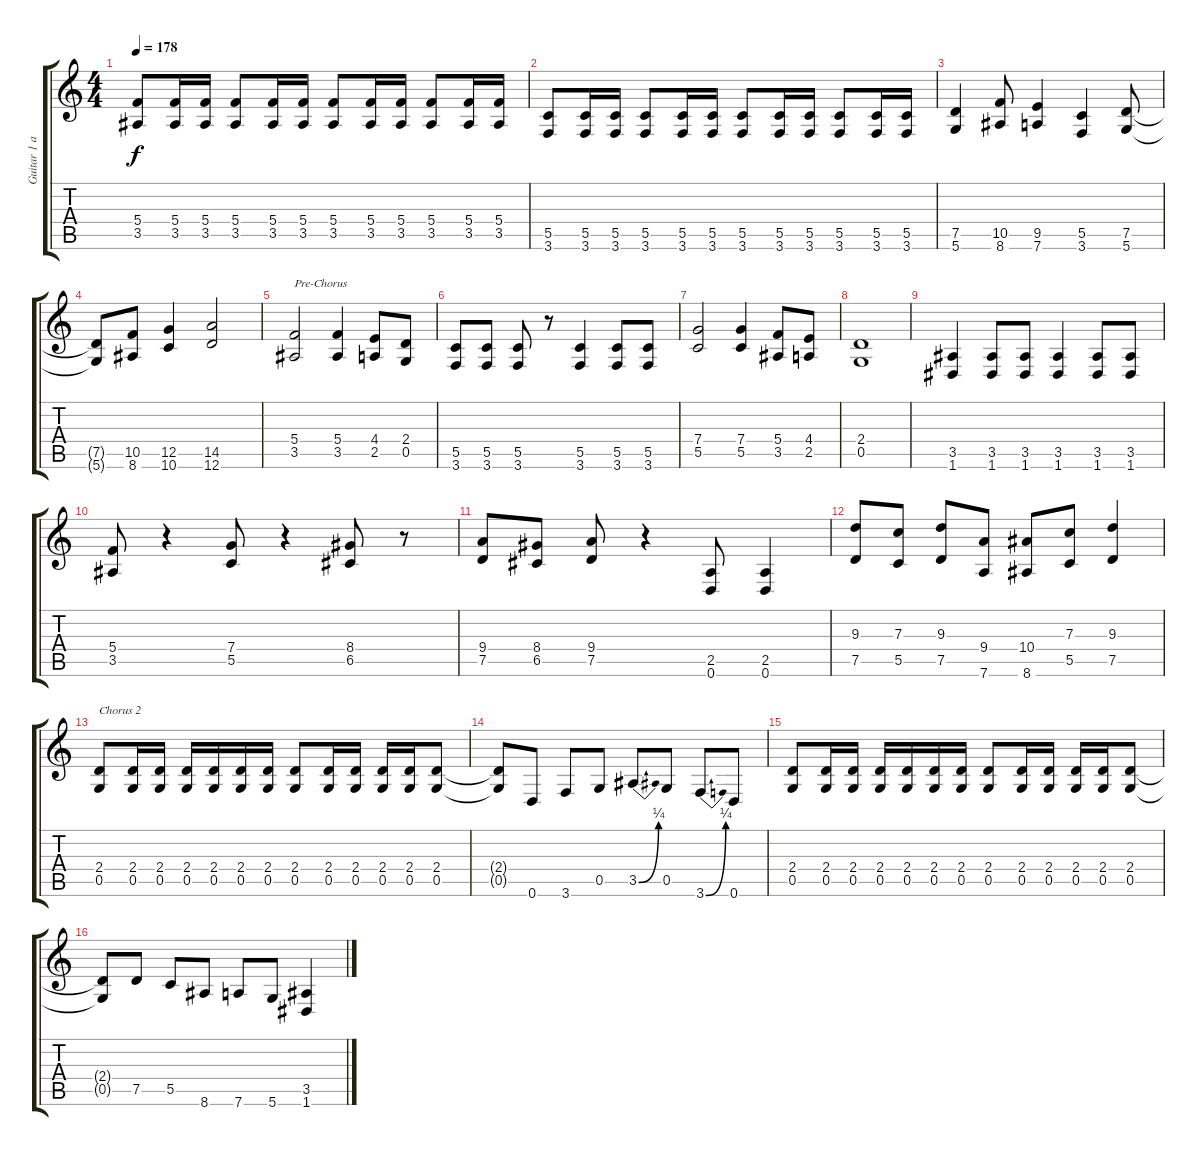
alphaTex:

\track ("Guitar 1 and 2" "Guitar 1 a") {instrument distortionguitar}
\staff {score tabs}
\tuning (D4 A3 F3 C3 G2 D2) {hide}
\ts (4 4)
\tempo 178
\clef g2
\ks c
(5.4 3.5).8{dy f} (5.4 3.5).16 (5.4 3.5).16 (5.4 3.5).8 (5.4 3.5).16 (5.4 3.5).16 (5.4 3.5).8 (5.4 3.5).16 (5.4 3.5).16 (5.4 3.5).8 (5.4 3.5).16 (5.4 3.5).16 |
(5.5 3.6).8 (5.5 3.6).16 (5.5 3.6).16 (5.5 3.6).8 (5.5 3.6).16 (5.5 3.6).16 (5.5 3.6).8 (5.5 3.6).16 (5.5 3.6).16 (5.5 3.6).8 (5.5 3.6).16 (5.5 3.6).16 |
(7.5 5.6).4 (10.5 8.6).8 (9.5 7.6).4 (5.5 3.6).4 (7.5 5.6).8 |
(7.5{t} 5.6{t}).8 (10.5 8.6).8 (12.5 10.6).4 (14.5 12.6).2 |
(5.4 3.5).2{txt "Pre-Chorus"} (5.4 3.5).4 (4.4 2.5).8 (2.4 0.5).8 |
(5.5 3.6).8 (5.5 3.6).8 (5.5 3.6).8 r.8 (5.5 3.6).4 (5.5 3.6).8 (5.5 3.6).8 |
(7.4 5.5).2 (7.4 5.5).4 (5.4 3.5).8 (4.4 2.5).8 |
(2.4 0.5).1 |
(3.5 1.6).4 (3.5 1.6).8 (3.5 1.6).8 (3.5 1.6).4 (3.5 1.6).8 (3.5 1.6).8 |
(5.4 3.5).8 r.4 (7.4 5.5).8 r.4 (8.4 6.5).8 r.8 |
(9.4 7.5).8 (8.4 6.5).8 (9.4 7.5).8 r.4 (2.5 0.6).8 (2.5 0.6).4 |
(9.3 7.5).8 (7.3 5.5).8 (9.3 7.5).8 (9.4 7.6).8 (10.4 8.6).8 (7.3 5.5).8 (9.3 7.5).4 |
(2.4 0.5).8{txt "Chorus 2"} (2.4 0.5).16 (2.4 0.5).16 (2.4 0.5).16 (2.4 0.5).16 (2.4 0.5).16 (2.4 0.5).16 (2.4 0.5).8 (2.4 0.5).16 (2.4 0.5).16 (2.4 0.5).16 (2.4 0.5).16 (2.4 0.5).8 |
(2.4{t} 0.5{t}).8 0.6.8 3.6.8 0.5.8 3.5{be (bend 0 0 60 1)}.8 0.5.8 3.6{be (bend 0 0 60 1)}.8 0.6.8 |
(2.4 0.5).8 (2.4 0.5).16 (2.4 0.5).16 (2.4 0.5).16 (2.4 0.5).16 (2.4 0.5).16 (2.4 0.5).16 (2.4 0.5).8 (2.4 0.5).16 (2.4 0.5).16 (2.4 0.5).16 (2.4 0.5).16 (2.4 0.5).8 |
(2.4{t} 0.5{t}).8 7.5.8 5.5.8 8.6.8 7.6.8 5.6.8 (3.5 1.6).4
